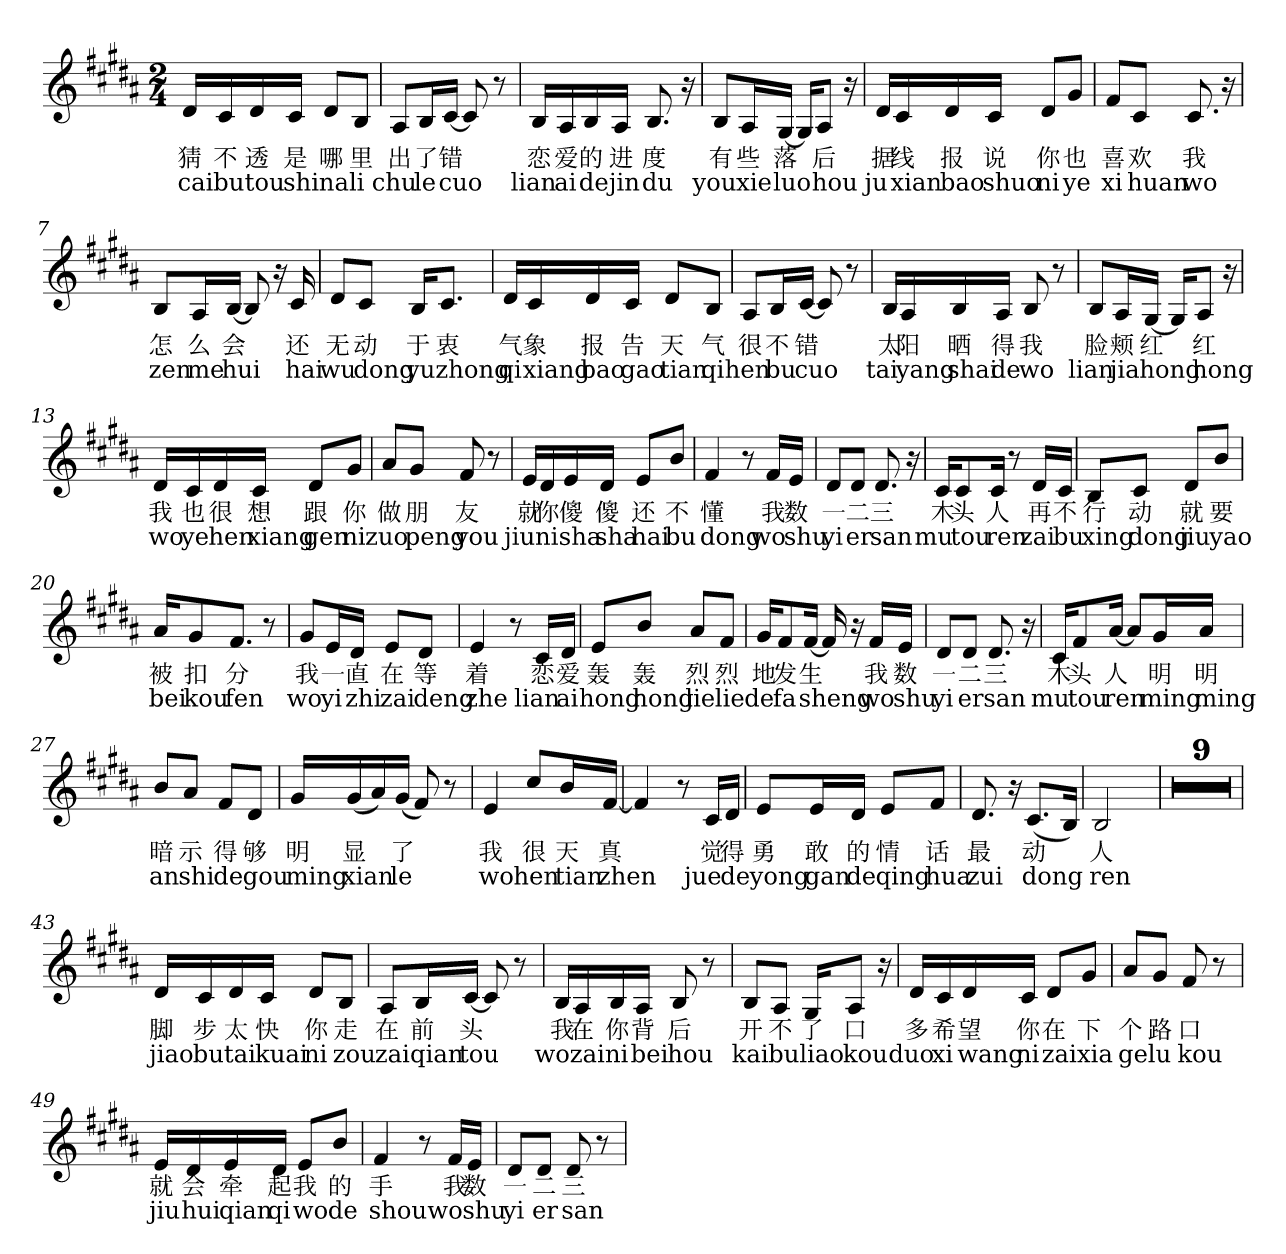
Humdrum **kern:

**kern	**text	**text
*part1	*part1	*part1
*staff1	*staff1	*staff1
*clefG2	*	*
*k[f#c#g#d#a#]	*	*
*B:	*	*
*M2/4	*	*
*MM64	*	*
=1	=1	=1
!	!LO:LY:b	!LO:LY:b
16d#/LL	猜	cai
!	!LO:LY:b	!LO:LY:b
16c#/	不	bu
!	!LO:LY:b	!LO:LY:b
16d#/	透	tou
!	!LO:LY:b	!LO:LY:b
16c#/JJ	是	shi
!	!LO:LY:b	!LO:LY:b
8d#/L	哪	na
!	!LO:LY:b	!LO:LY:b
8B/J	里	li
=2	=2	=2
!	!LO:LY:b	!LO:LY:b
8A#/L	出	chu
!	!LO:LY:b	!LO:LY:b
16B/L	了	le
!	!LO:LY:b	!LO:LY:b
[16c#/JJ	错	cuo
8c#/]	.	.
8r	.	.
=3	=3	=3
!	!LO:LY:b	!LO:LY:b
16B/LL	恋	lian
!	!LO:LY:b	!LO:LY:b
16A#/	爱	ai
!	!LO:LY:b	!LO:LY:b
16B/	的	de
!	!LO:LY:b	!LO:LY:b
16A#/JJ	进	jin
!	!LO:LY:b	!LO:LY:b
8.B/	度	du
16r	.	.
!!LO:LB:g=z
=4	=4	=4
!	!LO:LY:b	!LO:LY:b
8B/L	有	you
!	!LO:LY:b	!LO:LY:b
16A#/L	些	xie
!	!LO:LY:b	!LO:LY:b
[16G#/JJ	落	luo
16G#/KL]	.	.
!	!LO:LY:b	!LO:LY:b
8A#/J	后	hou
16r	.	.
!!LO:LB:g=z
=5	=5	=5
!	!LO:LY:b	!LO:LY:b
16d#/LL	据	ju
!	!LO:LY:b	!LO:LY:b
16c#/	线	xian
!	!LO:LY:b	!LO:LY:b
16d#/	报	bao
!	!LO:LY:b	!LO:LY:b
16c#/JJ	说	shuo
!	!LO:LY:b	!LO:LY:b
8d#/L	你	ni
!	!LO:LY:b	!LO:LY:b
8g#/J	也	ye
!!LO:LB:g=z
=6	=6	=6
!	!LO:LY:b	!LO:LY:b
8f#/L	喜	xi
!	!LO:LY:b	!LO:LY:b
8c#/J	欢	huan
!	!LO:LY:b	!LO:LY:b
8.c#/	我	wo
16r	.	.
=7	=7	=7
!	!LO:LY:b	!LO:LY:b
8B/L	怎	zen
!	!LO:LY:b	!LO:LY:b
16A#/L	么	me
!	!LO:LY:b	!LO:LY:b
[16B/JJ	会	hui
8B/]	.	.
16r	.	.
!	!LO:LY:b	!LO:LY:b
16c#/	还	hai
=8	=8	=8
!	!LO:LY:b	!LO:LY:b
8d#/L	无	wu
!	!LO:LY:b	!LO:LY:b
8c#/J	动	dong
!	!LO:LY:b	!LO:LY:b
16B/KL	于	yu
!	!LO:LY:b	!LO:LY:b
8.c#/J	衷	zhong
!!LO:LB:g=z
=9	=9	=9
!	!LO:LY:b	!LO:LY:b
16d#/LL	气	qi
!	!LO:LY:b	!LO:LY:b
16c#/	象	xiang
!	!LO:LY:b	!LO:LY:b
16d#/	报	bao
!	!LO:LY:b	!LO:LY:b
16c#/JJ	告	gao
!	!LO:LY:b	!LO:LY:b
8d#/L	天	tian
!	!LO:LY:b	!LO:LY:b
8B/J	气	qi
!!LO:LB:g=z
=10	=10	=10
!	!LO:LY:b	!LO:LY:b
8A#/L	很	hen
!	!LO:LY:b	!LO:LY:b
16B/L	不	bu
!	!LO:LY:b	!LO:LY:b
[16c#/JJ	错	cuo
8c#/]	.	.
8r	.	.
!!LO:LB:g=z
=11	=11	=11
!	!LO:LY:b	!LO:LY:b
16B/LL	太	tai
!	!LO:LY:b	!LO:LY:b
16A#/	阳	yang
!	!LO:LY:b	!LO:LY:b
16B/	晒	shai
!	!LO:LY:b	!LO:LY:b
16A#/JJ	得	de
!	!LO:LY:b	!LO:LY:b
8B/	我	wo
8r	.	.
=12	=12	=12
!	!LO:LY:b	!LO:LY:b
8B/L	脸	lian
!	!LO:LY:b	!LO:LY:b
16A#/L	颊	jia
!	!LO:LY:b	!LO:LY:b
[16G#/JJ	红	hong
16G#/KL]	.	.
!	!LO:LY:b	!LO:LY:b
8A#/J	红	hong
16r	.	.
=13	=13	=13
!	!LO:LY:b	!LO:LY:b
16d#/LL	我	wo
!	!LO:LY:b	!LO:LY:b
16c#/	也	ye
!	!LO:LY:b	!LO:LY:b
16d#/	很	hen
!	!LO:LY:b	!LO:LY:b
16c#/JJ	想	xiang
!	!LO:LY:b	!LO:LY:b
8d#/L	跟	gen
!	!LO:LY:b	!LO:LY:b
8g#/J	你	ni
!!LO:LB:g=z
=14	=14	=14
!	!LO:LY:b	!LO:LY:b
8a#/L	做	zuo
!	!LO:LY:b	!LO:LY:b
8g#/J	朋	peng
!	!LO:LY:b	!LO:LY:b
8f#/	友	you
8r	.	.
=15	=15	=15
!	!LO:LY:b	!LO:LY:b
16e/LL	就	jiu
!	!LO:LY:b	!LO:LY:b
16d#/	你	ni
!	!LO:LY:b	!LO:LY:b
16e/	傻	sha
!	!LO:LY:b	!LO:LY:b
16d#/JJ	傻	sha
!	!LO:LY:b	!LO:LY:b
8e/L	还	hai
!	!LO:LY:b	!LO:LY:b
8b/J	不	bu
!!LO:LB:g=z
=16	=16	=16
!	!LO:LY:b	!LO:LY:b
4f#/	懂	dong
8r	.	.
!	!LO:LY:b	!LO:LY:b
16f#/LL	我	wo
!	!LO:LY:b	!LO:LY:b
16e/JJ	数	shu
=17	=17	=17
!	!LO:LY:b	!LO:LY:b
8d#/L	一	yi
!	!LO:LY:b	!LO:LY:b
8d#/J	二	er
!	!LO:LY:b	!LO:LY:b
8.d#/	三	san
16r	.	.
=18	=18	=18
!	!LO:LY:b	!LO:LY:b
16c#/KL	木	mu
!	!LO:LY:b	!LO:LY:b
8c#/	头	tou
!	!LO:LY:b	!LO:LY:b
16c#/Jk	人	ren
8r	.	.
!	!LO:LY:b	!LO:LY:b
16d#/LL	再	zai
!	!LO:LY:b	!LO:LY:b
16c#/JJ	不	bu
=19	=19	=19
!	!LO:LY:b	!LO:LY:b
8B/L	行	xing
!	!LO:LY:b	!LO:LY:b
8c#/J	动	dong
!	!LO:LY:b	!LO:LY:b
8d#/L	就	jiu
!	!LO:LY:b	!LO:LY:b
8b/J	要	yao
!!LO:PB:g=z
=20	=20	=20
!	!LO:LY:b	!LO:LY:b
16a#/KL	被	bei
!	!LO:LY:b	!LO:LY:b
8g#/	扣	kou
!	!LO:LY:b	!LO:LY:b
8.f#/J	分	fen
8r	.	.
!!LO:LB:g=z
=21	=21	=21
!	!LO:LY:b	!LO:LY:b
8g#/L	我	wo
!	!LO:LY:b	!LO:LY:b
16e/L	一	yi
!	!LO:LY:b	!LO:LY:b
16d#/JJ	直	zhi
!	!LO:LY:b	!LO:LY:b
8e/L	在	zai
!	!LO:LY:b	!LO:LY:b
8d#/J	等	deng
=22	=22	=22
!	!LO:LY:b	!LO:LY:b
4e/	着	zhe
8r	.	.
!	!LO:LY:b	!LO:LY:b
16c#/LL	恋	lian
!	!LO:LY:b	!LO:LY:b
16d#/JJ	爱	ai
=23	=23	=23
!	!LO:LY:b	!LO:LY:b
8e/L	轰	hong
!	!LO:LY:b	!LO:LY:b
8b/J	轰	hong
!	!LO:LY:b	!LO:LY:b
8a#/L	烈	lie
!	!LO:LY:b	!LO:LY:b
8f#/J	烈	lie
=24	=24	=24
!	!LO:LY:b	!LO:LY:b
16g#/KL	地	de
!	!LO:LY:b	!LO:LY:b
8f#/	发	fa
!	!LO:LY:b	!LO:LY:b
[16f#/Jk	生	sheng
16f#/]	.	.
16r	.	.
!	!LO:LY:b	!LO:LY:b
16f#/LL	我	wo
!	!LO:LY:b	!LO:LY:b
16e/JJ	数	shu
!!LO:LB:g=z
=25	=25	=25
!	!LO:LY:b	!LO:LY:b
8d#/L	一	yi
!	!LO:LY:b	!LO:LY:b
8d#/J	二	er
!	!LO:LY:b	!LO:LY:b
8.d#/	三	san
16r	.	.
!!LO:LB:g=z
=26	=26	=26
!	!LO:LY:b	!LO:LY:b
16c#/KL	木	mu
!	!LO:LY:b	!LO:LY:b
8f#/	头	tou
!	!LO:LY:b	!LO:LY:b
[16a#/Jk	人	ren
8a#/L]	.	.
!	!LO:LY:b	!LO:LY:b
16g#/L	明	ming
!	!LO:LY:b	!LO:LY:b
16a#/JJ	明	ming
=27	=27	=27
!	!LO:LY:b	!LO:LY:b
8b/L	暗	an
!	!LO:LY:b	!LO:LY:b
8a#/J	示	shi
!	!LO:LY:b	!LO:LY:b
8f#/L	得	de
!	!LO:LY:b	!LO:LY:b
8d#/J	够	gou
=28	=28	=28
!	!LO:LY:b	!LO:LY:b
16g#/LL	明	ming
!	!LO:LY:b	!LO:LY:b
(16g#/	显	xian
16a#/)	.	.
!	!LO:LY:b	!LO:LY:b
(16g#/JJ	了	le
8f#/)	.	.
8r	.	.
!!LO:LB:g=z
=29	=29	=29
!	!LO:LY:b	!LO:LY:b
4e/	我	wo
!	!LO:LY:b	!LO:LY:b
8cc#/L	很	hen
!	!LO:LY:b	!LO:LY:b
16b/L	天	tian
!	!LO:LY:b	!LO:LY:b
[16f#/JJ	真	zhen
!!LO:LB:g=z
=30	=30	=30
4f#/]	.	.
8r	.	.
!	!LO:LY:b	!LO:LY:b
16c#/LL	觉	jue
!	!LO:LY:b	!LO:LY:b
16d#/JJ	得	de
!!LO:LB:g=z
=31	=31	=31
!	!LO:LY:b	!LO:LY:b
8e/L	勇	yong
!	!LO:LY:b	!LO:LY:b
16e/L	敢	gan
!	!LO:LY:b	!LO:LY:b
16d#/JJ	的	de
!	!LO:LY:b	!LO:LY:b
8e/L	情	qing
!	!LO:LY:b	!LO:LY:b
8f#/J	话	hua
=32	=32	=32
!	!LO:LY:b	!LO:LY:b
8.d#/	最	zui
16r	.	.
!	!LO:LY:b	!LO:LY:b
(8.c#/L	动	dong
16B/Jk)	.	.
=33	=33	=33
!	!LO:LY:b	!LO:LY:b
2B/	人	ren
=34	=34	=34
2r	.	.
=35	=35	=35
2r	.	.
=36	=36	=36
2r	.	.
=37	=37	=37
2r	.	.
=38	=38	=38
2r	.	.
=39	=39	=39
2r	.	.
=40	=40	=40
2r	.	.
!!LO:LB:g=z
=41	=41	=41
2r	.	.
=42	=42	=42
2r	.	.
=43	=43	=43
!	!LO:LY:b	!LO:LY:b
16d#/LL	脚	jiao
!	!LO:LY:b	!LO:LY:b
16c#/	步	bu
!	!LO:LY:b	!LO:LY:b
16d#/	太	tai
!	!LO:LY:b	!LO:LY:b
16c#/JJ	快	kuai
!	!LO:LY:b	!LO:LY:b
8d#/L	你	ni
!	!LO:LY:b	!LO:LY:b
8B/J	走	zou
!!LO:LB:g=z
=44	=44	=44
!	!LO:LY:b	!LO:LY:b
8A#/L	在	zai
!	!LO:LY:b	!LO:LY:b
16B/L	前	qian
!	!LO:LY:b	!LO:LY:b
[16c#/JJ	头	tou
8c#/]	.	.
8r	.	.
=45	=45	=45
!	!LO:LY:b	!LO:LY:b
16B/LL	我	wo
!	!LO:LY:b	!LO:LY:b
16A#/	在	zai
!	!LO:LY:b	!LO:LY:b
16B/	你	ni
!	!LO:LY:b	!LO:LY:b
16A#/JJ	背	bei
!	!LO:LY:b	!LO:LY:b
8B/	后	hou
8r	.	.
=46	=46	=46
!	!LO:LY:b	!LO:LY:b
8B/L	开	kai
!	!LO:LY:b	!LO:LY:b
8A#/J	不	bu
!	!LO:LY:b	!LO:LY:b
16G#/KL	了	liao
!	!LO:LY:b	!LO:LY:b
8A#/J	口	kou
16r	.	.
!!LO:PB:g=z
=47	=47	=47
!	!LO:LY:b	!LO:LY:b
16d#/LL	多	duo
!	!LO:LY:b	!LO:LY:b
16c#/	希	xi
!	!LO:LY:b	!LO:LY:b
16d#/	望	wang
!	!LO:LY:b	!LO:LY:b
16c#/JJ	你	ni
!	!LO:LY:b	!LO:LY:b
8d#/L	在	zai
!	!LO:LY:b	!LO:LY:b
8g#/J	下	xia
!!LO:LB:g=z
=48	=48	=48
!	!LO:LY:b	!LO:LY:b
8a#/L	个	ge
!	!LO:LY:b	!LO:LY:b
8g#/J	路	lu
!	!LO:LY:b	!LO:LY:b
8f#/	口	kou
8r	.	.
=49	=49	=49
!	!LO:LY:b	!LO:LY:b
16e/LL	就	jiu
!	!LO:LY:b	!LO:LY:b
16d#/	会	hui
!	!LO:LY:b	!LO:LY:b
16e/	牵	qian
!	!LO:LY:b	!LO:LY:b
16d#/JJ	起	qi
!	!LO:LY:b	!LO:LY:b
8e/L	我	wo
!	!LO:LY:b	!LO:LY:b
8b/J	的	de
=50	=50	=50
!	!LO:LY:b	!LO:LY:b
4f#/	手	shou
8r	.	.
!	!LO:LY:b	!LO:LY:b
16f#/LL	我	wo
!	!LO:LY:b	!LO:LY:b
16e/JJ	数	shu
=51	=51	=51
!	!LO:LY:b	!LO:LY:b
8d#/L	一	yi
!	!LO:LY:b	!LO:LY:b
8d#/J	二	er
!	!LO:LY:b	!LO:LY:b
8d#/	三	san
8r	.	.
=	=	=
*-	*-	*-
